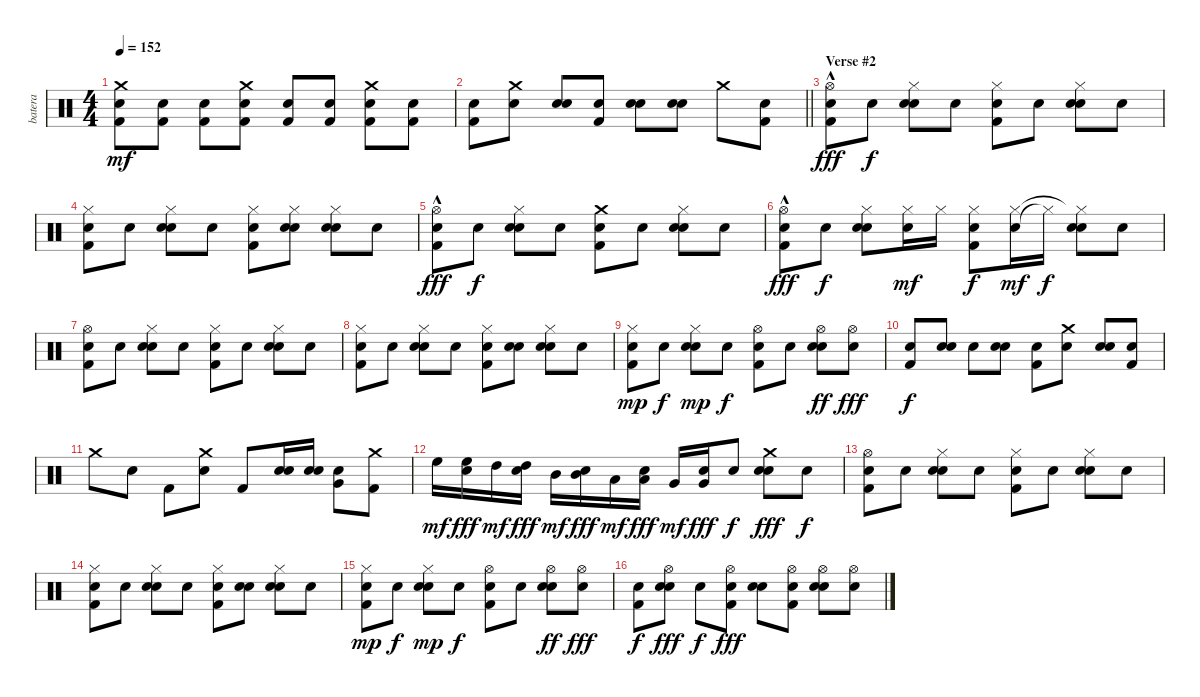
\track ("batera" "batera") {instrument percussion}
\staff {score}
\articulation defaults
\ts (4 4)
\tempo 152
\clef neutral
\ks c
("Crash medium (hit)" "Kick (hit) 2" "Snare (hit) 2").8{dy mf} ("Snare (hit)" "Kick (hit) 2").8 ("Snare (hit)" "Kick (hit) 2").8 ("Crash medium (hit)" "Kick (hit) 2" "Snare (hit) 2").8 ("Snare (hit)" "Kick (hit) 2").8 ("Snare (hit)" "Kick (hit) 2").8 ("Crash medium (hit)" "Kick (hit) 2" "Snare (hit) 2").8 ("Snare (hit)" "Kick (hit) 2").8 |
\barLineRight lightlight
("Snare (hit)" "Kick (hit) 2").8 ("Crash medium (hit)" "Snare (hit) 2").8 ("Snare (hit)" "Snare (hit) 2").8 ("Snare (hit)" "Kick (hit) 2").8 ("Snare (hit)" "Snare (hit) 2").8 ("Snare (hit)" "Snare (hit) 2").8 "Crash medium (hit)".8 ("Snare (hit)" "Kick (hit) 2").8 |
\section ("" "Verse #2")
("Snare (hit)" "Hi-Hat (open)"{hac} "Kick (hit) 2").8{dy fff} "Snare (hit)".8{dy f} ("Snare (hit)" "Hi-Hat (closed)" "Snare (hit) 2").8 "Snare (hit)".8 ("Snare (hit)" "Hi-Hat (closed)" "Kick (hit) 2").8 "Snare (hit)".8 ("Snare (hit)" "Hi-Hat (closed)" "Snare (hit) 2").8 "Snare (hit)".8 |
("Snare (hit)" "Hi-Hat (closed)" "Kick (hit) 2").8 "Snare (hit)".8 ("Snare (hit)" "Hi-Hat (closed)" "Snare (hit) 2").8 "Snare (hit)".8 ("Snare (hit)" "Hi-Hat (closed)" "Kick (hit) 2").8 ("Snare (hit)" "Hi-Hat (closed)" "Snare (hit) 2").8 ("Snare (hit)" "Hi-Hat (closed)" "Snare (hit) 2").8 "Snare (hit)".8 |
("Snare (hit)" "Hi-Hat (open)"{hac} "Kick (hit) 2").8{dy fff} "Snare (hit)".8{dy f} ("Snare (hit)" "Hi-Hat (closed)" "Snare (hit) 2").8 "Snare (hit)".8 ("Snare (hit)" "Crash medium (hit)" "Kick (hit) 2").8 "Snare (hit)".8 ("Snare (hit)" "Hi-Hat (closed)" "Snare (hit) 2").8 "Snare (hit)".8 |
("Snare (hit)" "Hi-Hat (open)"{hac} "Kick (hit) 2").8{dy fff} "Snare (hit)".8{dy f} ("Snare (hit)" "Hi-Hat (closed)" "Snare (hit) 2").8 ("Snare (hit)" "Hi-Hat (closed)").16{dy mf} "Hi-Hat (closed)".16 ("Snare (hit)" "Hi-Hat (closed)" "Kick (hit) 2").8{dy f} ("Snare (hit)" "Hi-Hat (closed)").16{dy mf} "Hi-Hat (closed)"{t}.16{dy f} ("Snare (hit)" "Hi-Hat (closed)"{t} "Snare (hit) 2").8 "Snare (hit)".8 |
("Snare (hit)" "Hi-Hat (open)" "Kick (hit) 2").8 "Snare (hit)".8 ("Snare (hit)" "Hi-Hat (closed)" "Snare (hit) 2").8 "Snare (hit)".8 ("Snare (hit)" "Hi-Hat (closed)" "Kick (hit) 2").8 "Snare (hit)".8 ("Snare (hit)" "Hi-Hat (closed)" "Snare (hit) 2").8 "Snare (hit)".8 |
("Snare (hit)" "Hi-Hat (closed)" "Kick (hit) 2").8 "Snare (hit)".8 ("Snare (hit)" "Hi-Hat (closed)" "Snare (hit) 2").8 "Snare (hit)".8 ("Snare (hit)" "Hi-Hat (closed)" "Kick (hit) 2").8 ("Snare (hit)" "Snare (hit) 2").8 ("Snare (hit)" "Hi-Hat (closed)" "Snare (hit) 2").8 "Snare (hit)".8 |
("Snare (hit)" "Hi-Hat (closed)" "Kick (hit) 2").8{dy mp} "Snare (hit)".8{dy f} ("Snare (hit)" "Hi-Hat (closed)" "Snare (hit) 2").8{dy mp} "Snare (hit)".8{dy f} ("Snare (hit)" "Hi-Hat (open)" "Kick (hit) 2").8 "Snare (hit)".8 ("Snare (hit)" "Hi-Hat (open)" "Snare (hit) 2").8{dy ff} ("Snare (hit)" "Hi-Hat (open)").8{dy fff} |
("Snare (hit)" "Kick (hit) 2").8{dy f} ("Snare (hit)" "Snare (hit) 2").8 "Snare (hit)".8 ("Snare (hit)" "Snare (hit) 2").8 ("Snare (hit)" "Kick (hit) 2").8 ("Snare (hit)" "Crash medium (hit)").8 ("Snare (hit)" "Snare (hit) 2").8 ("Snare (hit)" "Kick (hit) 2").8 |
"Crash medium (hit)".8 "Snare (hit) 2".8 "Kick (hit) 2".8 ("Crash medium (hit)" "Snare (hit) 2").8 "Kick (hit) 2".8 ("Snare (hit)" "Snare (hit) 2").16 ("Snare (hit)" "Snare (hit) 2").16 ("Snare (hit)" "Very Low Tom (hit)").8 ("Crash medium (hit)" "Kick (hit) 2").8 |
"High Floor Tom (hit)".16{dy mf} ("Snare (hit)" "High Floor Tom (hit)").16{dy fff} "High Tom (hit)".16{dy mf} ("Snare (hit)" "High Tom (hit)").16{dy fff} "Mid Tom (hit)".16{dy mf} ("Snare (hit)" "Mid Tom (hit)").16{dy fff} "Low Tom (hit)".16{dy mf} ("Snare (hit)" "Low Tom (hit)").16{dy fff} "Very Low Tom (hit)".16{dy mf} ("Snare (hit)" "Very Low Tom (hit)").16{dy fff} "Snare (hit)".8{dy f} ("Snare (hit)" "Crash medium (hit)" "Snare (hit) 2").8{dy fff} "Snare (hit)".8{dy f} |
("Snare (hit)" "Hi-Hat (open)" "Kick (hit) 2").8 "Snare (hit)".8 ("Snare (hit)" "Hi-Hat (closed)" "Snare (hit) 2").8 "Snare (hit)".8 ("Snare (hit)" "Hi-Hat (closed)" "Kick (hit) 2").8 "Snare (hit)".8 ("Snare (hit)" "Hi-Hat (closed)" "Snare (hit) 2").8 "Snare (hit)".8 |
("Snare (hit)" "Hi-Hat (closed)" "Kick (hit) 2").8 "Snare (hit)".8 ("Snare (hit)" "Hi-Hat (closed)" "Snare (hit) 2").8 "Snare (hit)".8 ("Snare (hit)" "Hi-Hat (closed)" "Kick (hit) 2").8 ("Snare (hit)" "Snare (hit) 2").8 ("Snare (hit)" "Hi-Hat (closed)" "Snare (hit) 2").8 "Snare (hit)".8 |
("Snare (hit)" "Hi-Hat (closed)" "Kick (hit) 2").8{dy mp} "Snare (hit)".8{dy f} ("Snare (hit)" "Hi-Hat (closed)" "Snare (hit) 2").8{dy mp} "Snare (hit)".8{dy f} ("Snare (hit)" "Hi-Hat (open)" "Kick (hit) 2").8 "Snare (hit)".8 ("Snare (hit)" "Hi-Hat (open)" "Snare (hit) 2").8{dy ff} ("Snare (hit)" "Hi-Hat (open)").8{dy fff} |
("Snare (hit)" "Kick (hit) 2").8{dy f} ("Snare (hit)" "Hi-Hat (open)" "Snare (hit) 2").8{dy fff} "Snare (hit)".8{dy f} ("Snare (hit)" "Hi-Hat (open)" "Kick (hit) 2").8{dy fff} ("Snare (hit)" "Snare (hit) 2").8 ("Snare (hit)" "Hi-Hat (open)" "Kick (hit) 2").8 ("Snare (hit)" "Hi-Hat (open)" "Snare (hit) 2").8 ("Snare (hit)" "Hi-Hat (open)").8
